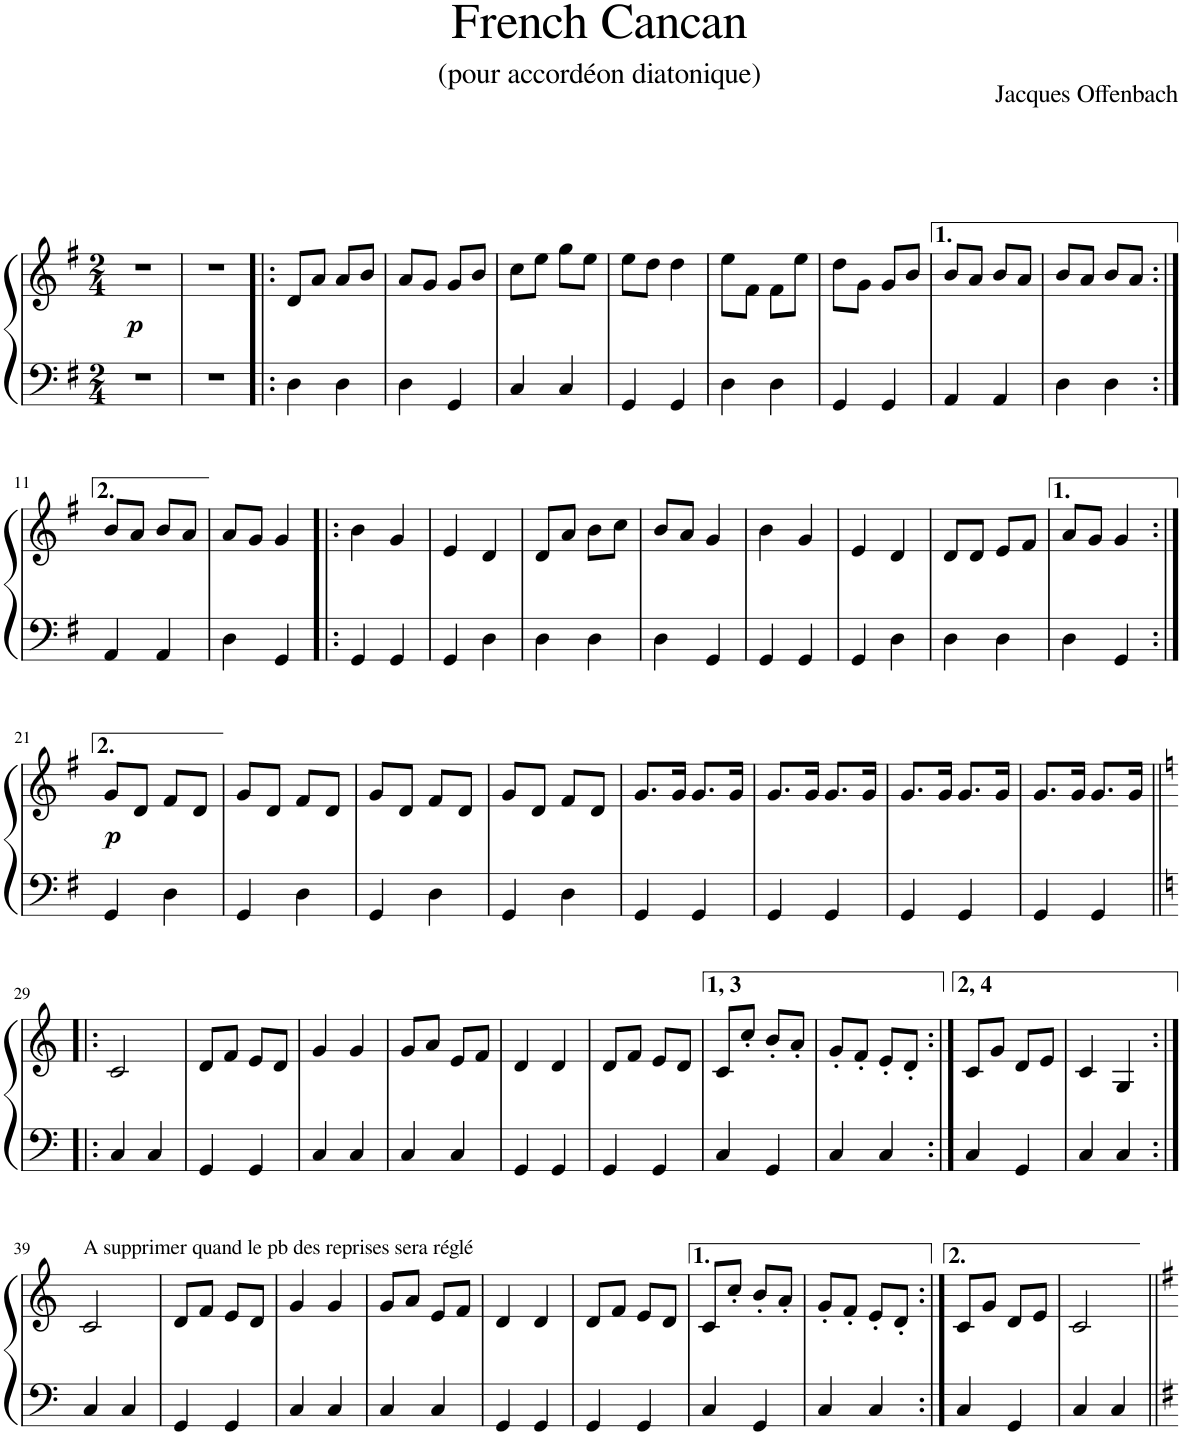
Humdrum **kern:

**kern	**kern	**dynam
*part1	*part1	*part1
*staff2	*staff1	*staff1/2
*I"Piano	*	*
*I'Pno.	*	*
*clefF4	*clefG2	*
*k[f#]	*k[f#]	*
*M2/4	*M2/4	*
=1	=1	=1
!	!	!LO:DY:b
2r	2r	p
=2	=2	=2
2r	2r	.
=3!|:	=3!|:	=3!|:
4D\	8d/L	.
.	8a/J	.
4D\	8a/L	.
.	8b/J	.
=4	=4	=4
4D\	8a/L	.
.	8g/J	.
4GG/	8g/L	.
.	8b/J	.
=5	=5	=5
4C/	8cc\L	.
.	8ee\J	.
4C/	8gg\L	.
.	8ee\J	.
=6	=6	=6
4GG/	8ee\L	.
.	8dd\J	.
4GG/	4dd\	.
=7	=7	=7
4D\	8ee\L	.
.	8f#\J	.
4D\	8f#\L	.
.	8ee\J	.
=8	=8	=8
4GG/	8dd\L	.
.	8g\J	.
4GG/	8g/L	.
.	8b/J	.
=9	=9	=9
4AA/	8b/L	.
.	8a/J	.
4AA/	8b/L	.
.	8a/J	.
=10	=10	=10
4D\	8b/L	.
.	8a/J	.
4D\	8b/L	.
.	8a/J	.
!!LO:LB:g=z
=11:|!	=11:|!	=11:|!
4AA/	8b/L	.
.	8a/J	.
4AA/	8b/L	.
.	8a/J	.
=12	=12	=12
4D\	8a/L	.
.	8g/J	.
4GG/	4g/	.
=13!|:	=13!|:	=13!|:
4GG/	4b\	.
4GG/	4g/	.
=14	=14	=14
4GG/	4e/	.
4D\	4d/	.
=15	=15	=15
4D\	8d/L	.
.	8a/J	.
4D\	8b\L	.
.	8cc\J	.
=16	=16	=16
4D\	8b/L	.
.	8a/J	.
4GG/	4g/	.
=17	=17	=17
4GG/	4b\	.
4GG/	4g/	.
=18	=18	=18
4GG/	4e/	.
4D\	4d/	.
=19	=19	=19
4D\	8d/L	.
.	8d/J	.
4D\	8e/L	.
.	8f#/J	.
=20	=20	=20
4D\	8a/L	.
.	8g/J	.
4GG/	4g/	.
!!LO:LB:g=z
=21:|!	=21:|!	=21:|!
!	!	!LO:DY:b
4GG/	8g/L	p
.	8d/J	.
4D\	8f#/L	.
.	8d/J	.
=22	=22	=22
4GG/	8g/L	.
.	8d/J	.
4D\	8f#/L	.
.	8d/J	.
=23	=23	=23
4GG/	8g/L	.
.	8d/J	.
4D\	8f#/L	.
.	8d/J	.
=24	=24	=24
4GG/	8g/L	.
.	8d/J	.
4D\	8f#/L	.
.	8d/J	.
=25	=25	=25
4GG/	8.g/L	.
.	16g/Jk	.
4GG/	8.g/L	.
.	16g/Jk	.
=26	=26	=26
4GG/	8.g/L	.
.	16g/Jk	.
4GG/	8.g/L	.
.	16g/Jk	.
=27	=27	=27
4GG/	8.g/L	.
.	16g/Jk	.
4GG/	8.g/L	.
.	16g/Jk	.
=28	=28	=28
4GG/	8.g/L	.
.	16g/Jk	.
4GG/	8.g/L	.
.	16g/Jk	.
!!LO:LB:g=z
=29!|:	=29!|:	=29!|:
*k[]	*k[]	*
4C/	2c/	.
4C/	.	.
=30	=30	=30
4GG/	8d/L	.
.	8f/J	.
4GG/	8e/L	.
.	8d/J	.
=31	=31	=31
4C/	4g/	.
4C/	4g/	.
=32	=32	=32
4C/	8g/L	.
.	8a/J	.
4C/	8e/L	.
.	8f/J	.
=33	=33	=33
4GG/	4d/	.
4GG/	4d/	.
=34	=34	=34
4GG/	8d/L	.
.	8f/J	.
4GG/	8e/L	.
.	8d/J	.
=35	=35	=35
4C/	8c/L	.
.	8cc'/J	.
4GG/	8b'/L	.
.	8a'/J	.
=36	=36	=36
4C/	8g'/L	.
.	8f'/J	.
4C/	8e'/L	.
.	8d'/J	.
=37:|!	=37:|!	=37:|!
4C/	8c/L	.
.	8g/J	.
4GG/	8d/L	.
.	8e/J	.
=38	=38	=38
4C/	4c/	.
4C/	4G/	.
!!LO:LB:g=z
=39:|!	=39:|!	=39:|!
!	!LO:TX:a:t=A supprimer quand le pb des reprises sera réglé	!
4C/	2c/	.
4C/	.	.
=40	=40	=40
4GG/	8d/L	.
.	8f/J	.
4GG/	8e/L	.
.	8d/J	.
=41	=41	=41
4C/	4g/	.
4C/	4g/	.
=42	=42	=42
4C/	8g/L	.
.	8a/J	.
4C/	8e/L	.
.	8f/J	.
=43	=43	=43
4GG/	4d/	.
4GG/	4d/	.
=44	=44	=44
4GG/	8d/L	.
.	8f/J	.
4GG/	8e/L	.
.	8d/J	.
=45	=45	=45
4C/	8c/L	.
.	8cc'/J	.
4GG/	8b'/L	.
.	8a'/J	.
=46	=46	=46
4C/	8g'/L	.
.	8f'/J	.
4C/	8e'/L	.
.	8d'/J	.
=47:|!	=47:|!	=47:|!
4C/	8c/L	.
.	8g/J	.
4GG/	8d/L	.
.	8e/J	.
=48	=48	=48
4C/	2c/	.
4C/	.	.
=||	=||	=||
*-	*-	*-
